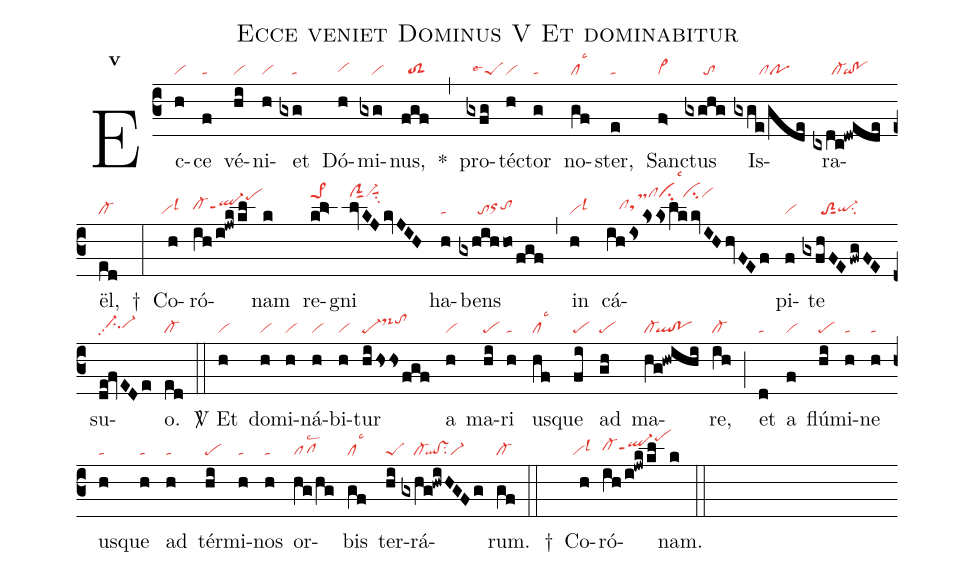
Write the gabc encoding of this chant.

name:Ecce veniet Dominus V Et dominabitur;
office-part:re;
mode:5;
nabc-lines:1;
%%
initial-style: 1;
name: Ecce veniet Dominus protector;
mode: 5;
office-part: Responsorium;
annotation: Resp.;
annotation: v;
nabc-lines: 1;
%%
(c3) Ec(h|vi)ce(f|ta) vé(hi|vi)ni(h|vi)et(gxg|////ta) Dó(h|vihg)mi(gxg|////vi)nus,(fgf|//toS2) *(,) pro(gxfg|//peSlse4)téc(h|vi)tor(g|ta) no(gf|cllsc3)ster,(e|ta) Sanc(f>|vi>)tus(gxghg|//////to) Is(gxge/gde|////////clpo)ra(cxdc!dwede|//////cl-`qi!po)ël,(ed|cl-) †(:) Co(h|``vilsl3)ró(ih/i!jwkkl|cl-hhql-hhppt1pehl)nam(k|ta) re(kl>|pe>1hm)gni(lvKJkvJIH|clShmsut1vi-hmsuu1su2) ha(h|ta)bens(gxhihho/fgf|//////toorhhtohh) (,) in(h|vilsl3) cá(ih/isksslkkvIHhvFEf|////clhhtsMhhclhmcihmlsc3cihmvihm)pi(f|vi)te(gxfhFE/fwgFE|//////toS2sut1qi-hgsu2) su(de!fvEDe|//ci-hhpp2vi-hh)o.(ed|cl-) (::)

<sp>V/</sp> Et(h|vi) do(h|vi)mi(h|vi)ná(h|vi)bi(h|vi)tur(hi/hssfgf|pe-ds-hjtohj) a(h|vi) ma(hi|pe)ri(h|ta) us(hf|cllsc3)que(fi|pe) ad(gh|pe) ma(hg!hwihi|cl-`ql!po)re,(ih|cl-) (;) et(d|ta) a(f|vi) flú(hi|pe)mi(h|ta)ne(h|ta) us(h|ta)que(h|ta) ad(h|ta) tér(hi|pe)mi(h|ta)nos(h|ta) or(hg/hg|pflsc2)bis(gf|cllsc3) ter(hi|peS)rá(gxhg!hwiHGFg|////cl-`ql!vssu2vi-)rum.(gf|cl-) (::)
†() Co(h|``vilsl3)ró(ih/i!jwkkl|cl-hhql-hhppt1pehl)nam.(k|ta) (::)
